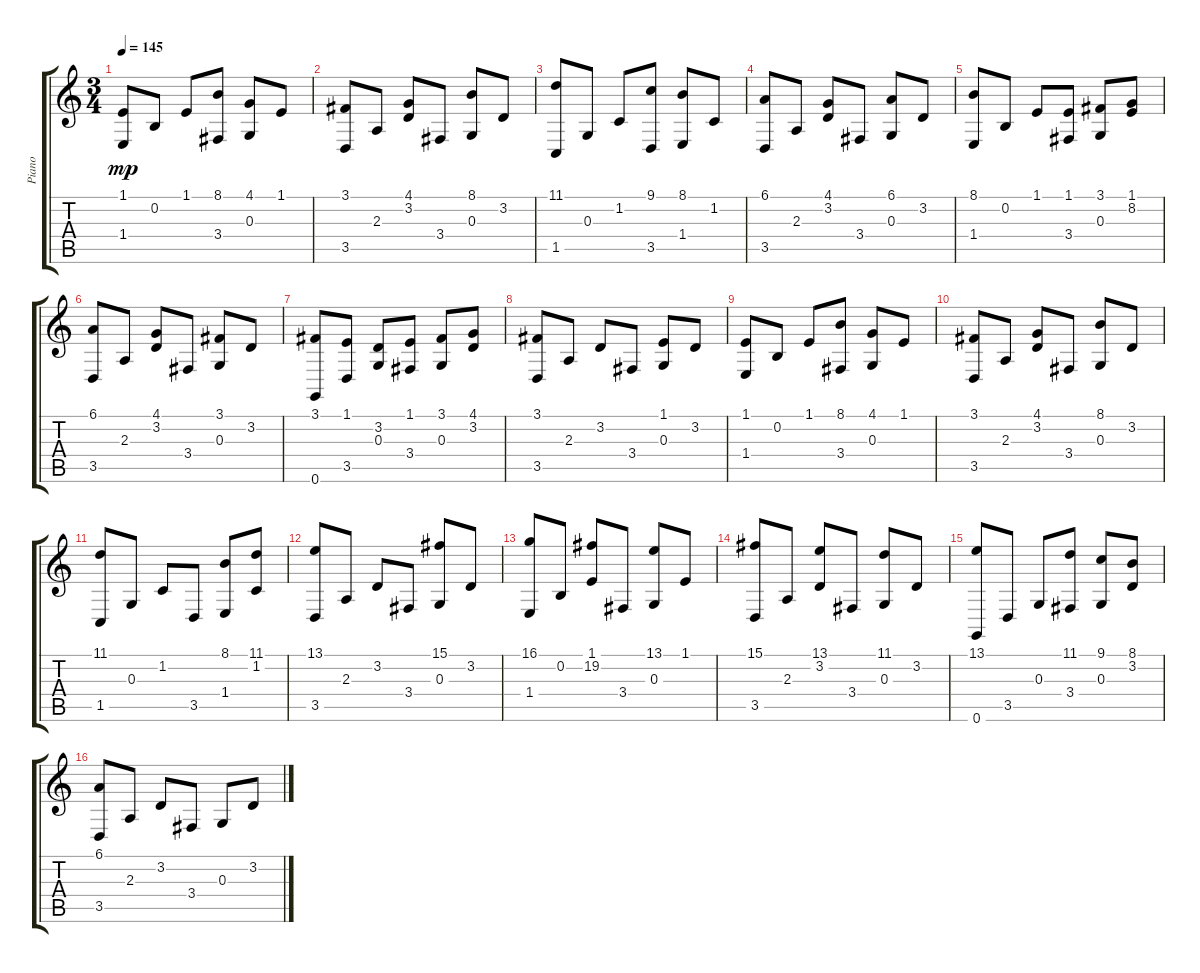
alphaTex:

\track ("Piano" "Piano") {instrument acousticgrandpiano}
\staff {score tabs}
\tuning (Eb4 B3 G3 Eb3 B2 G2) {hide}
\ts (3 4)
\tempo 145
\clef g2
\ks c
(1.1 1.4).8{dy mp} 0.2.8 1.1.8 (8.1 3.4).8 (4.1 0.3).8 1.1.8 |
(3.1 3.5).8 2.3.8 (4.1 3.2).8 3.4.8 (8.1 0.3).8 3.2.8 |
(11.1 1.5).8 0.3.8 1.2.8 (9.1 3.5).8 (8.1 1.4).8 1.2.8 |
(6.1 3.5).8 2.3.8 (4.1 3.2).8 3.4.8 (6.1 0.3).8 3.2.8 |
(8.1 1.4).8 0.2.8 1.1.8 (1.1 3.4).8 (3.1 0.3).8 (1.1 8.2).8 |
(6.1 3.5).8 2.3.8 (4.1 3.2).8 3.4.8 (3.1 0.3).8 3.2.8 |
(3.1 0.6).8 (1.1 3.5).8 (3.2 0.3).8 (1.1 3.4).8 (3.1 0.3).8 (4.1 3.2).8 |
(3.1 3.5).8 2.3.8 3.2.8 3.4.8 (1.1 0.3).8 3.2.8 |
(1.1 1.4).8 0.2.8 1.1.8 (8.1 3.4).8 (4.1 0.3).8 1.1.8 |
(3.1 3.5).8 2.3.8 (4.1 3.2).8 3.4.8 (8.1 0.3).8 3.2.8 |
(11.1 1.5).8 0.3.8 1.2.8 3.5.8 (8.1 1.4).8 (11.1 1.2).8 |
(13.1 3.5).8 2.3.8 3.2.8 3.4.8 (15.1 0.3).8 3.2.8 |
(16.1 1.4).8 0.2.8 (1.1 19.2).8 3.4.8 (13.1 0.3).8 1.1.8 |
(15.1 3.5).8 2.3.8 (13.1 3.2).8 3.4.8 (11.1 0.3).8 3.2.8 |
(13.1 0.6).8 3.5.8 0.3.8 (11.1 3.4).8 (9.1 0.3).8 (8.1 3.2).8 |
(6.1 3.5).8 2.3.8 3.2.8 3.4.8 0.3.8 3.2.8
